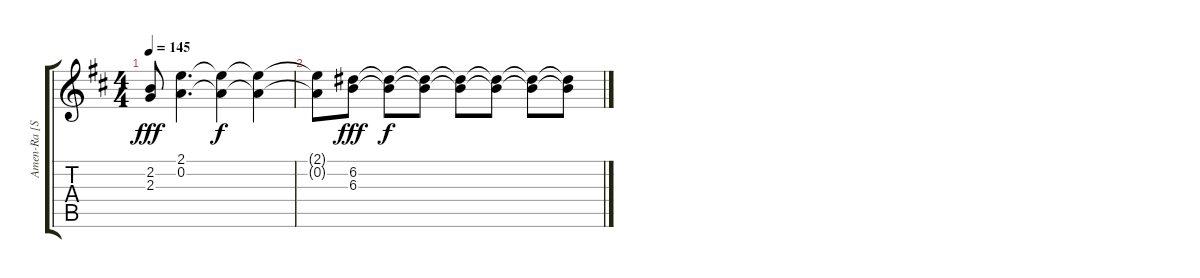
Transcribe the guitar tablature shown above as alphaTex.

\track ("Amen-Ra [Solo]" "Amen-Ra [S") {instrument overdrivenguitar}
\staff {score tabs}
\tuning (D4 A3 F3 C3 G2 D2) {hide}
\ts (4 4)
\tempo 145
\clef g2
\ks d
(2.2 2.3).8{dy fff} (2.1 0.2).4{d} (2.1{t} 0.2{t}).4{dy f} (2.1{t} 0.2{t}).4 |
(2.1{t} 0.2{t}).8 (6.2 6.3).8{dy fff} (6.2{t} 6.3{t}).8{dy f} (6.2{t} 6.3{t}).8 (6.2{t} 6.3{t}).8 (6.2{t} 6.3{t}).8 (6.2{t} 6.3{t}).8 (6.2{t} 6.3{t}).8
